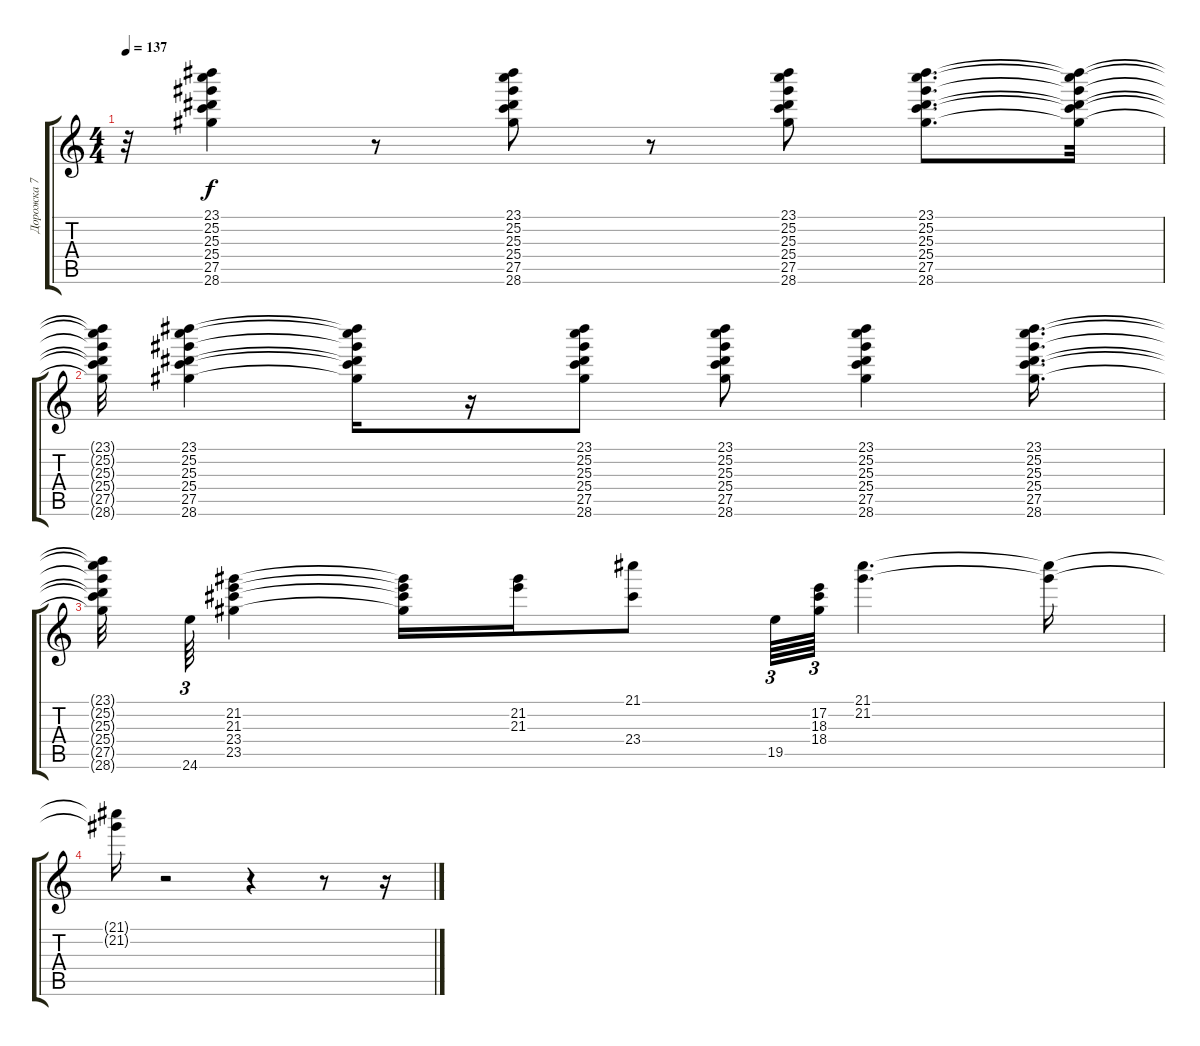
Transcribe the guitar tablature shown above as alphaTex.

\track ("Дорожка 7" "Дорожка 7") {instrument acousticguitarsteel}
\staff {score tabs}
\tuning (E4 B3 G3 D3 A2 E2) {hide}
\ts (4 4)
\tempo 137
\clef g2
\ks c
r.32{dy f} (23.1 25.2 25.3 25.4 27.5 28.6).4 r.8 (23.1 25.2 25.3 25.4 27.5 28.6).8 r.8 (23.1 25.2 25.3 25.4 27.5 28.6).8 (23.1 25.2 25.3 25.4 27.5 28.6).8{d} (23.1{t} 25.2{t} 25.3{t} 25.4{t} 27.5{t} 28.6{t}).32 |
(23.1{t} 25.2{t} 25.3{t} 25.4{t} 27.5{t} 28.6{t}).32 (23.1 25.2 25.3 25.4 27.5 28.6).4 (23.1{t} 25.2{t} 25.3{t} 25.4{t} 27.5{t} 28.6{t}).16 r.16 (23.1 25.2 25.3 25.4 27.5 28.6).8 (23.1 25.2 25.3 25.4 27.5 28.6).8 (23.1 25.2 25.3 25.4 27.5 28.6).4 (23.1 25.2 25.3 25.4 27.5 28.6).16{d} |
(23.1{t} 25.2{t} 25.3{t} 25.4{t} 27.5{t} 28.6{t}).32 24.6.64{tu (3 2)} (21.2 21.3 23.4 23.5).4 (21.2{t} 21.3{t} 23.4{t} 23.5{t}).16 (21.2 21.3).16 (21.1 23.4).8 19.5.64{tu (3 2)} (17.2 18.3 18.4).64{tu (3 2)} (21.1 21.2).4{d} (21.1{t} 21.2{t}).16 |
(21.1{t} 21.2{t}).16 r.2 r.4 r.8 r.16
